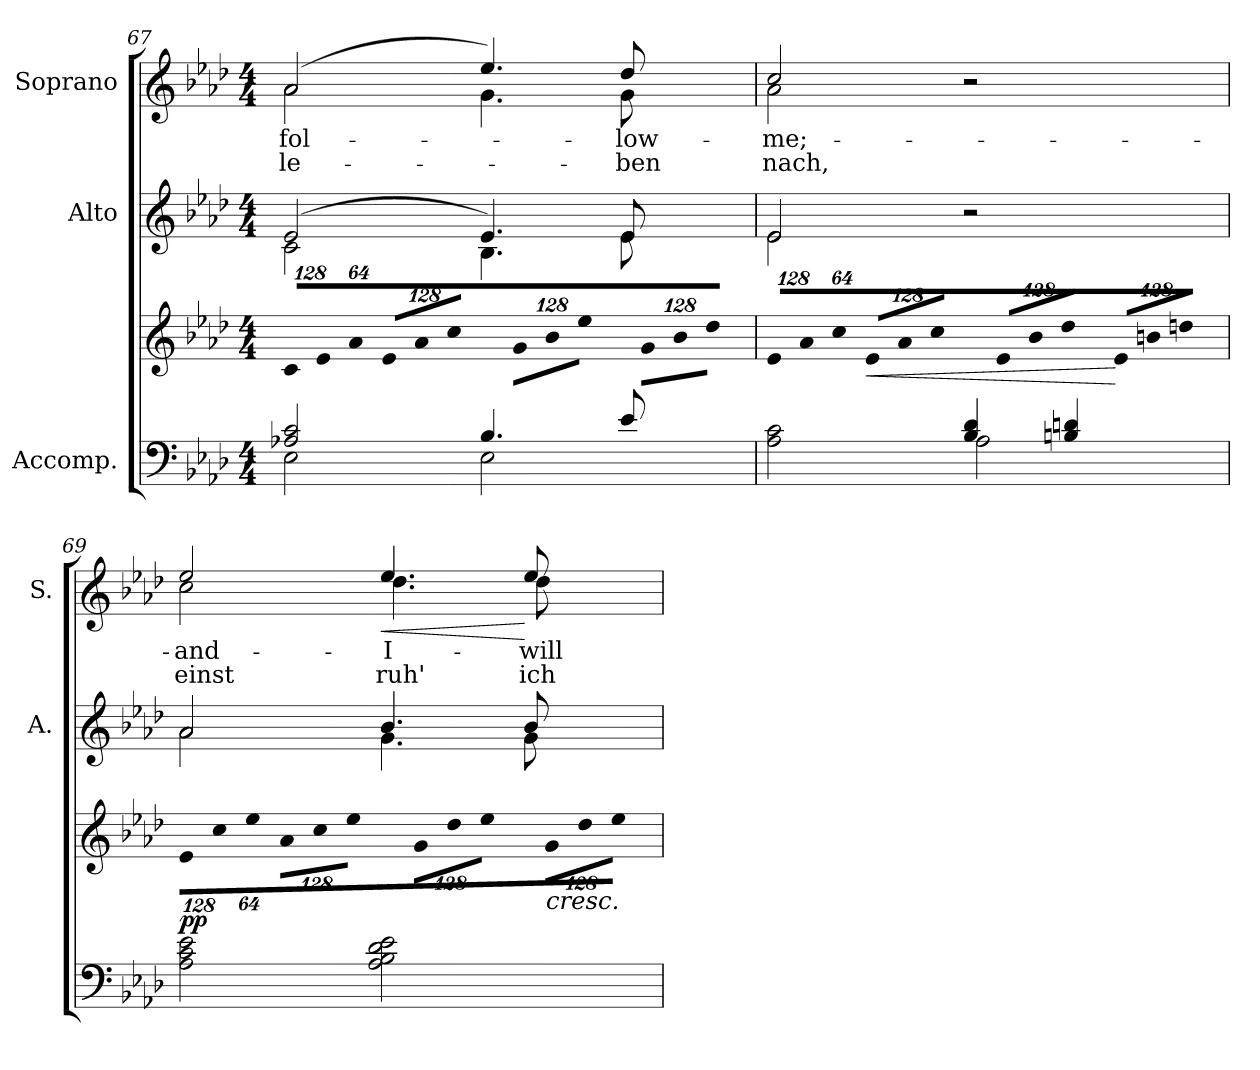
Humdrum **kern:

**kern	**kern	**dynam	**kern	**kern	**text	**text	**dynam
*part3	*part3	*part3	*part2	*part1	*part1	*part1	*part1
*staff4	*staff3	*staff3/4	*staff2	*staff1	*staff1	*staff1	*staff1
*I"Accomp.	*	*	*I"Alto	*I"Soprano	*	*	*
*	*	*	*I'A.	*I'S.	*	*	*
*clefF4	*clefG2	*	*clefG2	*clefG2	*	*	*
*k[b-e-a-d-]	*k[b-e-a-d-]	*	*k[b-e-a-d-]	*k[b-e-a-d-]	*	*	*
*A-:	*A-:	*	*A-:	*A-:	*	*	*
*M4/4	*M4/4	*	*M4/4	*M4/4	*	*	*
=67	=67	=67	=67	=67	=67	=67	=67
*^	*	*	*	*	*	*	*
*	*	*Xbrackettup	*	*	*	*	*	*
!	!	!LO:N:vis=8	!	!	!	!	!	!
*	*	*	*	*^	*	*	*	*
!	!	!	!	!	!	!	!LO:LY:b:color=#000000	!LO:LY:b:color=#000000	!
*	*	*	*	*	*	*^	*	*	*
2A-Xi/ 2ci	2E-i\	1024%85ci/L	.	(2e-i/	2ci\	(2a-i/	2a-i\	-fol-	le-	.
!	!	!LO:N:vis=8	!	!	!	!	!	!	!	!
.	.	1024%85e-i/	.	.	.	.	.	.	.	.
!	!	!LO:N:vis=8	!	!	!	!	!	!	!	!
.	.	512%43a-i/J	.	.	.	.	.	.	.	.
!	!	!LO:N:vis=8	!	!	!	!	!	!	!	!
.	.	1024%85e-i/L	.	.	.	.	.	.	.	.
!	!	!LO:N:vis=8	!	!	!	!	!	!	!	!
.	.	1024%85a-i/	.	.	.	.	.	.	.	.
!	!	!LO:N:vis=8	!	!	!	!	!	!	!	!
.	.	512%43cci/J	.	.	.	.	.	.	.	.
!	!	!LO:N:vis=8	!	!	!	!	!	!	!	!
4.B-i/	2E-i\	1024%85gi\L	.	4.e-i/)	4.B-i\	4.ee-i/)	4.gi\	.	.	.
!	!	!LO:N:vis=8	!	!	!	!	!	!	!	!
.	.	1024%85b-i\	.	.	.	.	.	.	.	.
!	!	!LO:N:vis=8	!	!	!	!	!	!	!	!
.	.	512%43ee-i\J	.	.	.	.	.	.	.	.
!	!	!LO:N:vis=8	!	!	!	!	!	!	!	!
.	.	1024%85gi\L	.	.	.	.	.	.	.	.
!	!	!LO:N:vis=8	!	!	!	!	!	!	!	!
.	.	1024%85b-i\	.	.	.	.	.	.	.	.
!	!	!	!	!	!	!	!	!LO:LY:b:color=#000000	!LO:LY:b:color=#000000	!
8e-i/	.	.	.	8e-i/	8e-i\	8dd-i/	8gi\	-low-	-ben	.
!	!	!LO:N:vis=8	!	!	!	!	!	!	!	!
.	.	512%43dd-i\J	.	.	.	.	.	.	.	.
=68	=68	=68	=68	=68	=68	=68	=68	=68	=68	=68
!	!	!LO:N:vis=8	!	!	!	!	!	!	!	!
!	!	!	!	!	!	!	!	!LO:LY:b:color=#000000	!LO:LY:b:color=#000000	!
2A-i\ 2ci	2ryy	1024%85e-i/L	.	2e-i/	2e-i\	2cci/	2a-i\	-me;-	nach,	.
!	!	!LO:N:vis=8	!	!	!	!	!	!	!	!
.	.	1024%85a-i/	.	.	.	.	.	.	.	.
!	!	!LO:N:vis=8	!	!	!	!	!	!	!	!
.	.	512%43cci/J	.	.	.	.	.	.	.	.
!	!	!LO:N:vis=8	!LO:HP:b	!	!	!	!	!	!	!
.	.	1024%85e-i/L	<	.	.	.	.	.	.	.
!	!	!LO:N:vis=8	!	!	!	!	!	!	!	!
.	.	1024%85a-i/	.	.	.	.	.	.	.	.
!	!	!LO:N:vis=8	!	!	!	!	!	!	!	!
.	.	512%43cci/J	.	.	.	.	.	.	.	.
!	!	!LO:N:vis=8	!	!	!	!	!	!	!	!
4B-i/ 4d-i	2A-i\	1024%85e-i/L	.	2r	2ryy	2r	2ryy	.	.	.
!	!	!LO:N:vis=8	!	!	!	!	!	!	!	!
.	.	1024%85b-i/	.	.	.	.	.	.	.	.
!	!	!LO:N:vis=8	!	!	!	!	!	!	!	!
.	.	512%43dd-i/J	.	.	.	.	.	.	.	.
!	!	!LO:N:vis=8	!	!	!	!	!	!	!	!
4Bni/ 4dni	.	1024%85e-i/L	.	.	.	.	.	.	.	.
!	!	!LO:N:vis=8	!	!	!	!	!	!	!	!
.	.	1024%85bni/	.	.	.	.	.	.	.	.
!	!	!LO:N:vis=8	!	!	!	!	!	!	!	!
.	.	512%43ddni/J	[	.	.	.	.	.	.	.
*v	*v	*	*	*	*	*	*	*	*	*
=69	=69	=69	=69	=69	=69	=69	=69	=69	=69
!	!LO:N:vis=8	!	!	!	!	!	!	!	!
!	!	!	!	!	!	!	!LO:LY:b:color=#000000	!LO:LY:b:color=#000000	!
2A-i\ 2ci 2e-i	1024%85e-i\L	pp	2a-i/	2a-i\	2ee-i/	2cci\	-and-	einst	.
!	!LO:N:vis=8	!	!	!	!	!	!	!	!
.	1024%85cci\	.	.	.	.	.	.	.	.
!	!LO:N:vis=8	!	!	!	!	!	!	!	!
.	512%43ee-i\J	.	.	.	.	.	.	.	.
!	!LO:N:vis=8	!	!	!	!	!	!	!	!
.	1024%85a-i\L	.	.	.	.	.	.	.	.
!	!LO:N:vis=8	!	!	!	!	!	!	!	!
.	1024%85cci\	.	.	.	.	.	.	.	.
!	!LO:N:vis=8	!	!	!	!	!	!	!	!
.	512%43ee-i\J	.	.	.	.	.	.	.	.
!	!LO:N:vis=8	!	!	!	!	!	!	!	!
!	!	!	!	!	!	!	!LO:LY:b:color=#000000	!LO:LY:b:color=#000000	!LO:HP:b
2A-i\ 2B-i 2d-i 2e-i	1024%85gi\L	[	4.b-i/	4.gi\	4.ee-i/	4.dd-i\	-I-	ruh'	<
!	!LO:N:vis=8	!	!	!	!	!	!	!	!
.	1024%85dd-i\	.	.	.	.	.	.	.	.
!	!LO:N:vis=8	!	!	!	!	!	!	!	!
.	512%43ee-i\J	.	.	.	.	.	.	.	.
!	!LO:N:vis=8	!	!	!	!	!	!	!	!
.	1024%85gi\L	.	.	.	.	.	.	.	.
!	!LO:N:vis=8	!	!	!	!	!	!	!	!
.	1024%85dd-i\	.	.	.	.	.	.	.	.
!	!	!	!	!	!	!	!LO:LY:b:color=#000000	!LO:LY:b:color=#000000	!
.	.	.	8b-i/	8gi\	8ee-i/	8dd-i\	-will-	ich	[
!	!LO:N:vis=8	!LO:HP:b	!	!	!	!	!	!	!
.	512%43ee-i\J	<	.	.	.	.	.	.	.
*	*	*	*v	*v	*	*	*	*	*
*	*	*	*	*v	*v	*	*	*
=	=	=	=	=	=	=	=
*-	*-	*-	*-	*-	*-	*-	*-
